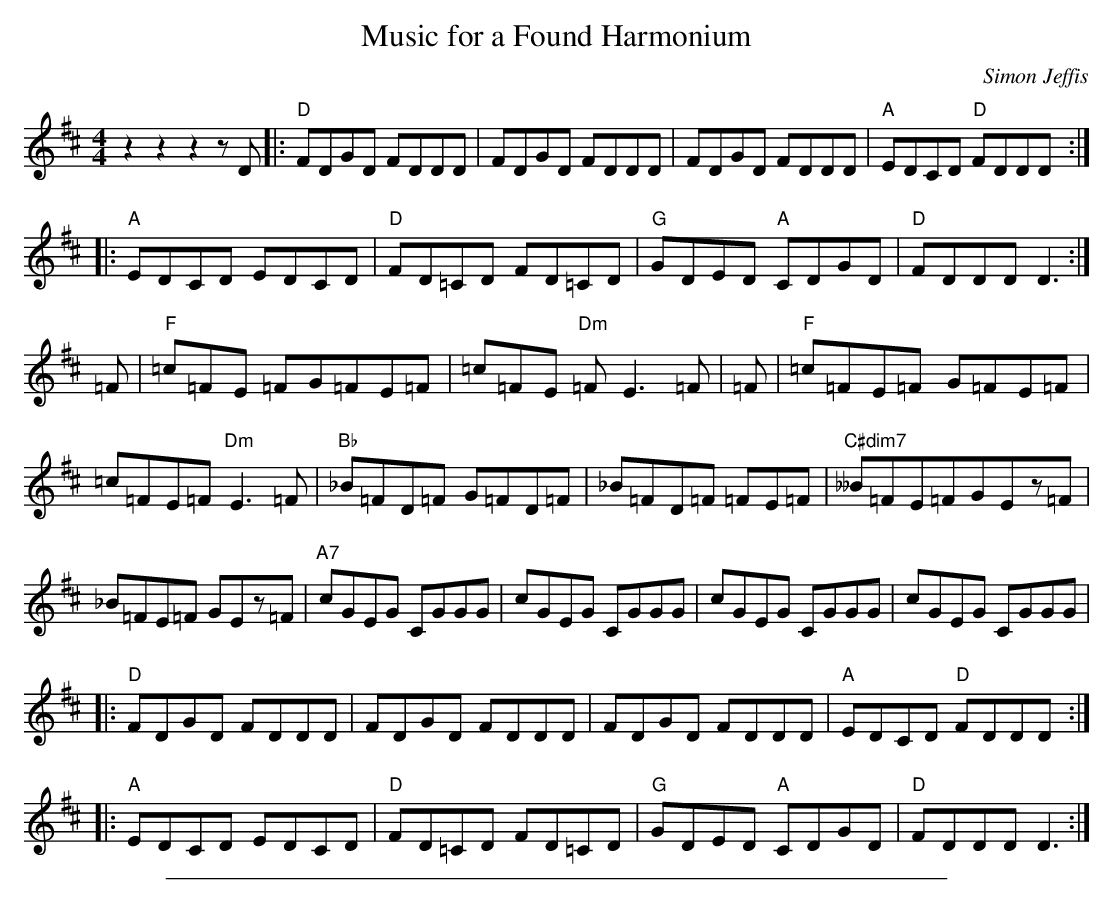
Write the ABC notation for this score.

X:1
T: Music for a Found Harmonium
M:4/4
L:1/8
C:Simon Jeffis
K:D  %GRK:45404540
z2z2z2zD |: "D"FDGD FDDD | FDGD FDDD | FDGD FDDD | "A"EDCD "D"FDDD :| !
|:"A"EDCD EDCD | "D"FD=CD FD=CD | "G"GDED "A"CDGD | "D"FDDD D3 :| !
=F | "F"=c=FE =FG=FE=F | =c=FE "Dm"=FE3=F | =F | "F"=c=FE=F G=FE=F | !
=c=FE=F"Dm"E3=F | "Bb"_B=FD=F G=FD=F | _B=FD=F =FE=F | "C#dim7"__B=FE=FGEz=F | !
_B=FE=F GEz=F | "A7"cGEG CGGG | cGEG CGGG | cGEG CGGG | cGEG CGGG | !
|:"D"FDGD FDDD | FDGD FDDD | FDGD FDDD | "A"EDCD "D"FDDD :| !
|:"A"EDCD EDCD | "D"FD=CD FD=CD | "G"GDED "A"CDGD | "D"FDDD D3 :|]
